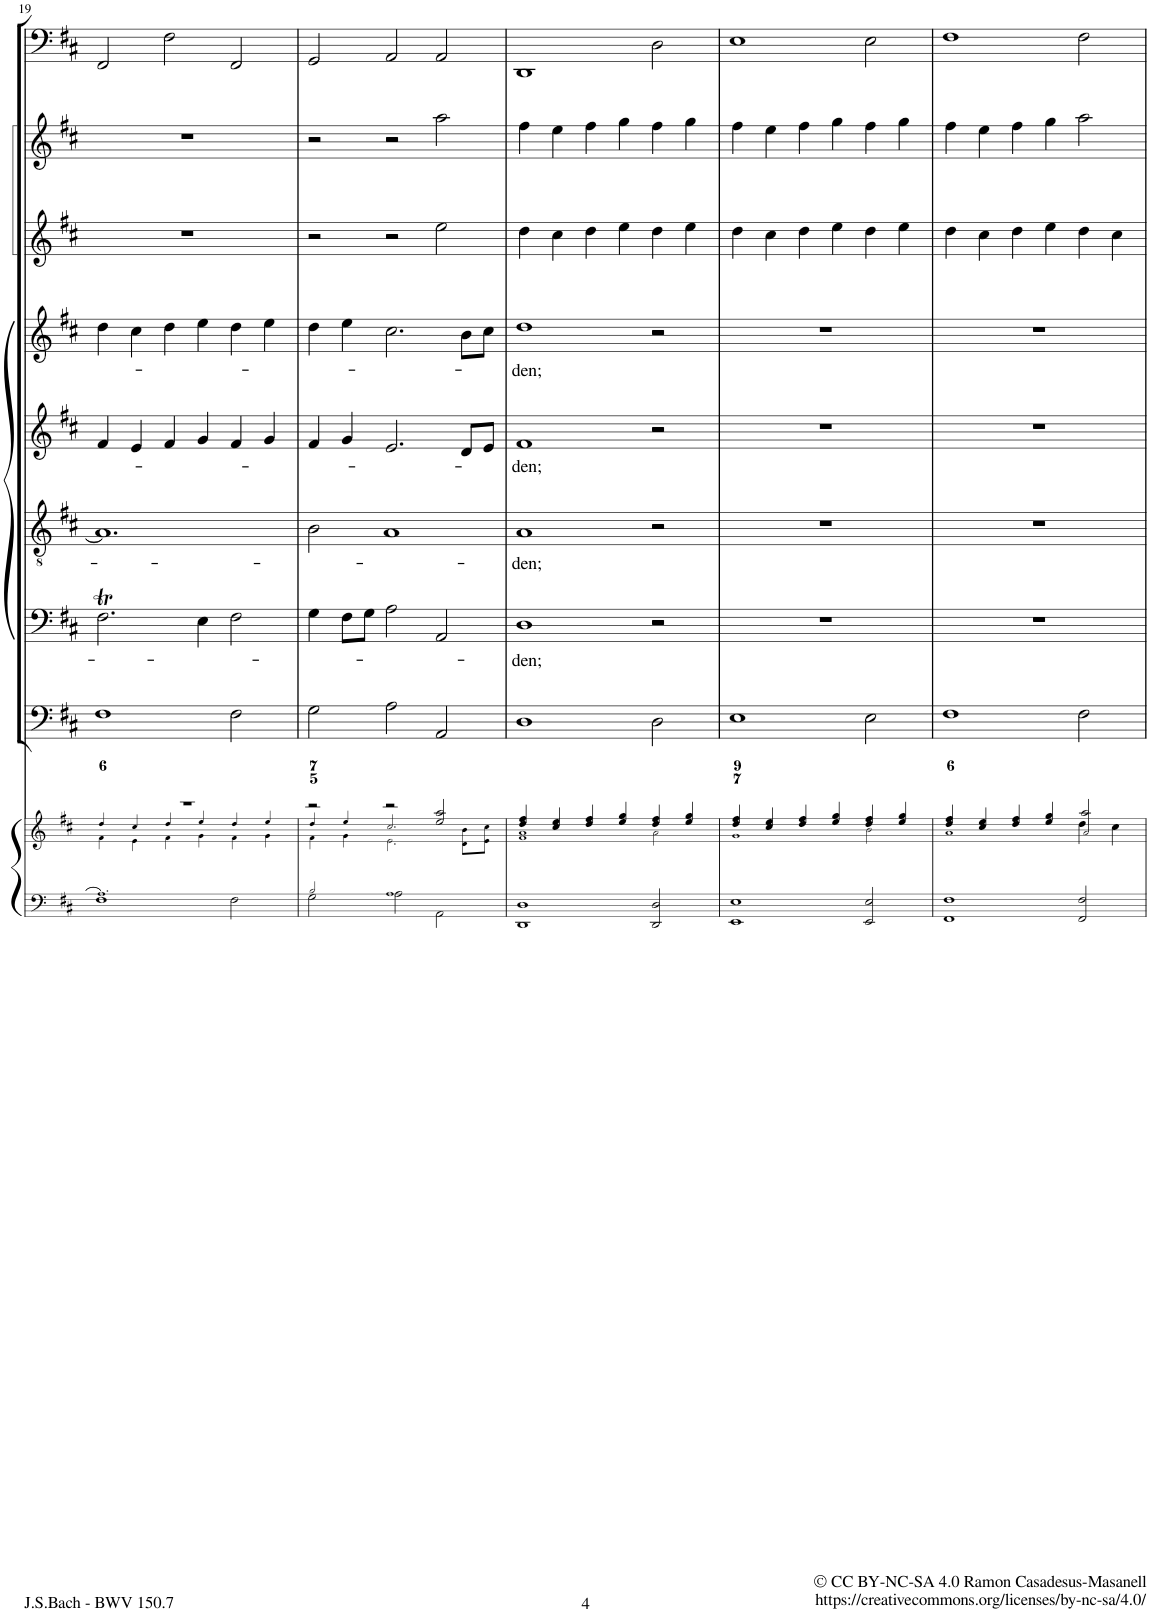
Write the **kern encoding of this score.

**kern	**kern	**kern	**kern	**text	**kern	**text	**kern	**text	**kern	**text	**kern	**kern	**kern
*part9	*part9	*part8	*part7	*part7	*part6	*part6	*part5	*part5	*part4	*part4	*part3	*part2	*part1
*staff10	*staff9	*staff8	*staff7	*staff7	*staff6	*staff6	*staff5	*staff5	*staff4	*staff4	*staff3	*staff2	*staff1
*I"Piano reduction	*	*I"Continuo	*I"Basso	*	*I"Tenore	*	*I"Alto	*	*I"Soprano	*	*I"Violino II	*I"Violino I	*I"Fagotto
*I'Pno	*	*	*	*	*	*	*	*	*	*	*I'Vln	*I'Vln	*
!!LO:PB:g=z
*clefF4	*clefG2	*clefF4	*clefF4	*	*clefGv2	*	*clefG2	*	*clefG2	*	*clefG2	*clefG2	*clefF4
*k[f#c#]	*k[f#c#]	*k[f#c#]	*k[f#c#]	*	*k[f#c#]	*	*k[f#c#]	*	*k[f#c#]	*	*k[f#c#]	*k[f#c#]	*k[f#c#]
*M3/2	*M3/2	*M3/2	*M3/2	*	*M3/2	*	*M3/2	*	*M3/2	*	*M3/2	*M3/2	*M3/2
=19	=19	=19	=19	=19	=19	=19	=19	=19	=19	=19	=19	=19	=19
*^	*^	*	*	*	*	*	*	*	*	*	*	*	*
*	*	*	*^	*	*	*	*	*	*	*	*	*	*	*	*
1.A!]	1F#	1.r	4f#!\	4dd!/	1F#	2.F#t\	.	1.A]	.	4f#/	.	4dd\	.	1.r	1.r	2FF#/
.	.	.	4e!\	4cc#!/	.	.	.	.	.	4e/	.	4cc#\	.	.	.	.
.	.	.	4f#!\	4dd!/	.	.	.	.	.	4f#/	.	4dd\	.	.	.	2F#\
.	.	.	4g!\	4ee!/	.	4E\	.	.	.	4g/	.	4ee\	.	.	.	.
.	2F#\	.	4f#!\	4dd!/	2F#\	2F#\	.	.	.	4f#/	.	4dd\	.	.	.	2FF#/
.	.	.	4g!\	4ee!/	.	.	.	.	.	4g/	.	4ee\	.	.	.	.
=20	=20	=20	=20	=20	=20	=20	=20	=20	=20	=20	=20	=20	=20	=20	=20	=20
2B!/	2G\	2r	4f#!\	4dd!/	2G\	4G\	.	2B\	.	4f#/	.	4dd\	.	2r	2r	2GG/
.	.	.	4g!\	4ee!/	.	8F#\L	.	.	.	4g/	.	4ee\	.	.	.	.
.	.	.	.	.	.	8G\J	.	.	.	.	.	.	.	.	.	.
1A!	2A\	2r	2.e!\	2.cc#!/	2A\	2A\	.	1A	.	2.e/	.	2.cc#\	.	2r	2r	2AA/
.	2AA\	2ee/ 2aa/	.	.	2AA/	2AA/	.	.	.	.	.	.	.	2ee\	2aa\	2AA/
.	.	.	8d!\ 8b!\L	4ryy	.	.	.	.	.	8d/L	.	8b\L	.	.	.	.
.	.	.	8e!\ 8cc#!\J	.	.	.	.	.	.	8e/J	.	8cc#\J	.	.	.	.
*v	*v	*	*	*	*	*	*	*	*	*	*	*	*	*	*	*
*	*	*v	*v	*	*	*	*	*	*	*	*	*	*	*	*
=21	=21	=21	=21	=21	=21	=21	=21	=21	=21	=21	=21	=21	=21	=21
!	!	!	!	!	!LO:LY:b	!	!LO:LY:b	!	!LO:LY:b	!	!LO:LY:b	!	!	!
1DD 1D	4dd/ 4ff#/	1f#! 1a!	1D	1D	den;	1A	den;	1f#	-den;	1dd	-den;	4dd\	4ff#\	1DD
.	4cc#/ 4ee/	.	.	.	.	.	.	.	.	.	.	4cc#\	4ee\	.
.	4dd/ 4ff#/	.	.	.	.	.	.	.	.	.	.	4dd\	4ff#\	.
.	4ee/ 4gg/	.	.	.	.	.	.	.	.	.	.	4ee\	4gg\	.
2DD/ 2D/	4dd/ 4ff#/	2a!\	2D\	2r	.	2r	.	2r	.	2r	.	4dd\	4ff#\	2D\
.	4ee/ 4gg/	.	.	.	.	.	.	.	.	.	.	4ee\	4gg\	.
=22	=22	=22	=22	=22	=22	=22	=22	=22	=22	=22	=22	=22	=22	=22
1EE 1E	4dd/ 4ff#/	1g!	1E	1.r	.	1.r	.	1.r	.	1.r	.	4dd\	4ff#\	1E
.	4cc#/ 4ee/	.	.	.	.	.	.	.	.	.	.	4cc#\	4ee\	.
.	4dd/ 4ff#/	.	.	.	.	.	.	.	.	.	.	4dd\	4ff#\	.
.	4ee/ 4gg/	.	.	.	.	.	.	.	.	.	.	4ee\	4gg\	.
2EE/ 2E/	4dd/ 4ff#/	2b!\	2E\	.	.	.	.	.	.	.	.	4dd\	4ff#\	2E\
.	4ee/ 4gg/	.	.	.	.	.	.	.	.	.	.	4ee\	4gg\	.
=23	=23	=23	=23	=23	=23	=23	=23	=23	=23	=23	=23	=23	=23	=23
1FF# 1F#	4dd/ 4ff#/	1a!	1F#	1.r	.	1.r	.	1.r	.	1.r	.	4dd\	4ff#\	1F#
.	4cc#/ 4ee/	.	.	.	.	.	.	.	.	.	.	4cc#\	4ee\	.
.	4dd/ 4ff#/	.	.	.	.	.	.	.	.	.	.	4dd\	4ff#\	.
.	4ee/ 4gg/	.	.	.	.	.	.	.	.	.	.	4ee\	4gg\	.
2FF#/ 2F#/	2a!/ 2aa/	4dd\	2F#\	.	.	.	.	.	.	.	.	4dd\	2aa\	2F#\
.	.	4cc#\	.	.	.	.	.	.	.	.	.	4cc#\	.	.
*	*v	*v	*	*	*	*	*	*	*	*	*	*	*	*
=	=	=	=	=	=	=	=	=	=	=	=	=	=
*-	*-	*-	*-	*-	*-	*-	*-	*-	*-	*-	*-	*-	*-
